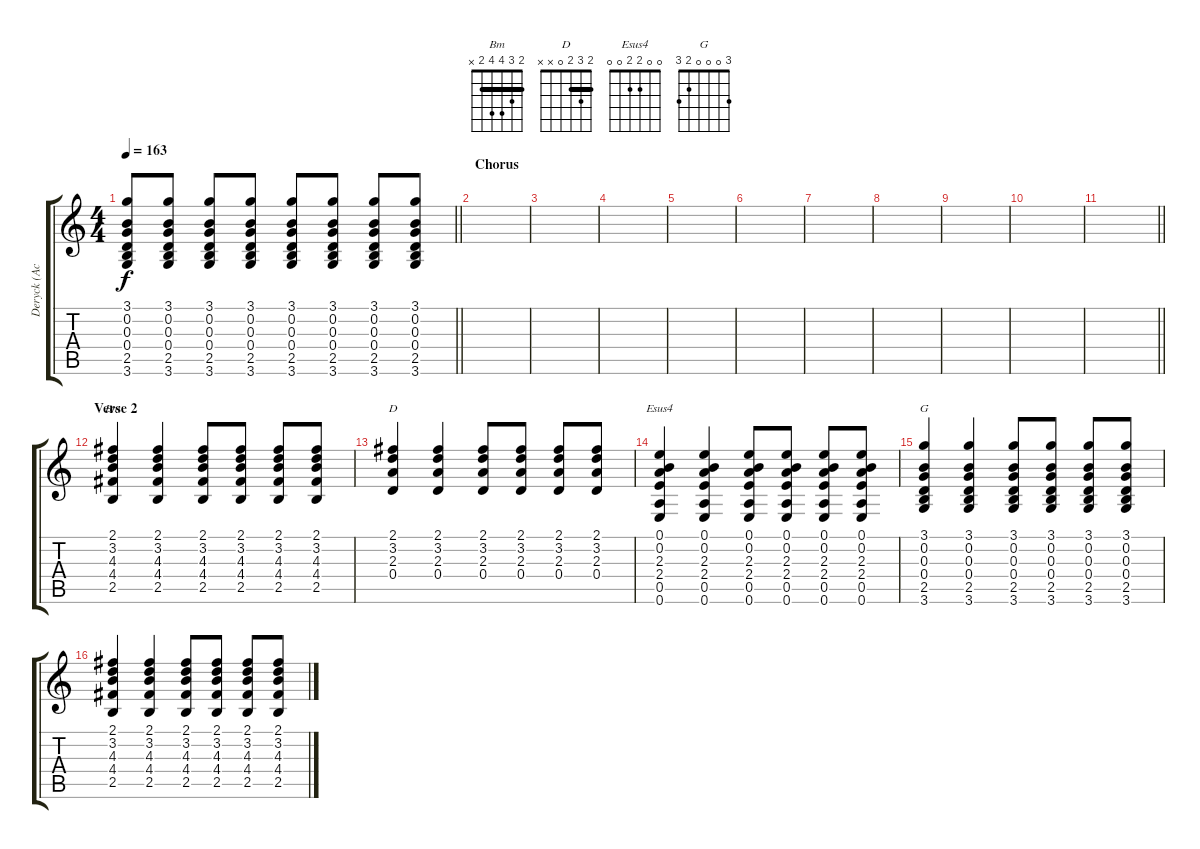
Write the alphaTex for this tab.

\track ("Deryck (Acoustic Gtr)" "Deryck (Ac") {instrument acousticguitarsteel}
\staff {score tabs}
\tuning (E4 B3 G3 D3 A2 E2) {hide}
\chord ("Bm" 2 3 4 4 2 x) {barre 2}
\chord ("D" 2 3 2 0 x x) {barre 2}
\chord ("Esus4" 0 0 2 2 0 0)
\chord ("G" 3 0 0 0 2 3)
\ts (4 4)
\tempo 163
\clef g2
\barLineRight lightlight
\ks c
(3.1 0.2 0.3 0.4 2.5 3.6).8{dy f} (3.1 0.2 0.3 0.4 2.5 3.6).8 (3.1 0.2 0.3 0.4 2.5 3.6).8 (3.1 0.2 0.3 0.4 2.5 3.6).8 (3.1 0.2 0.3 0.4 2.5 3.6).8 (3.1 0.2 0.3 0.4 2.5 3.6).8 (3.1 0.2 0.3 0.4 2.5 3.6).8 (3.1 0.2 0.3 0.4 2.5 3.6).8 |
\section ("" "Chorus")
|
|
|
|
|
|
|
|
|
\barLineRight lightlight
|
\section ("" "Verse 2")
(2.1 3.2 4.3 4.4 2.5).4{ch "Bm"} (2.1 3.2 4.3 4.4 2.5).4 (2.1 3.2 4.3 4.4 2.5).8 (2.1 3.2 4.3 4.4 2.5).8 (2.1 3.2 4.3 4.4 2.5).8 (2.1 3.2 4.3 4.4 2.5).8 |
(2.1 3.2 2.3 0.4).4{ch "D"} (2.1 3.2 2.3 0.4).4 (2.1 3.2 2.3 0.4).8 (2.1 3.2 2.3 0.4).8 (2.1 3.2 2.3 0.4).8 (2.1 3.2 2.3 0.4).8 |
(0.1 0.2 2.3 2.4 0.5 0.6).4{ch "Esus4"} (0.1 0.2 2.3 2.4 0.5 0.6).4 (0.1 0.2 2.3 2.4 0.5 0.6).8 (0.1 0.2 2.3 2.4 0.5 0.6).8 (0.1 0.2 2.3 2.4 0.5 0.6).8 (0.1 0.2 2.3 2.4 0.5 0.6).8 |
(3.1 0.2 0.3 0.4 2.5 3.6).4{ch "G"} (3.1 0.2 0.3 0.4 2.5 3.6).4 (3.1 0.2 0.3 0.4 2.5 3.6).8 (3.1 0.2 0.3 0.4 2.5 3.6).8 (3.1 0.2 0.3 0.4 2.5 3.6).8 (3.1 0.2 0.3 0.4 2.5 3.6).8 |
(2.1 3.2 4.3 4.4 2.5).4 (2.1 3.2 4.3 4.4 2.5).4 (2.1 3.2 4.3 4.4 2.5).8 (2.1 3.2 4.3 4.4 2.5).8 (2.1 3.2 4.3 4.4 2.5).8 (2.1 3.2 4.3 4.4 2.5).8
